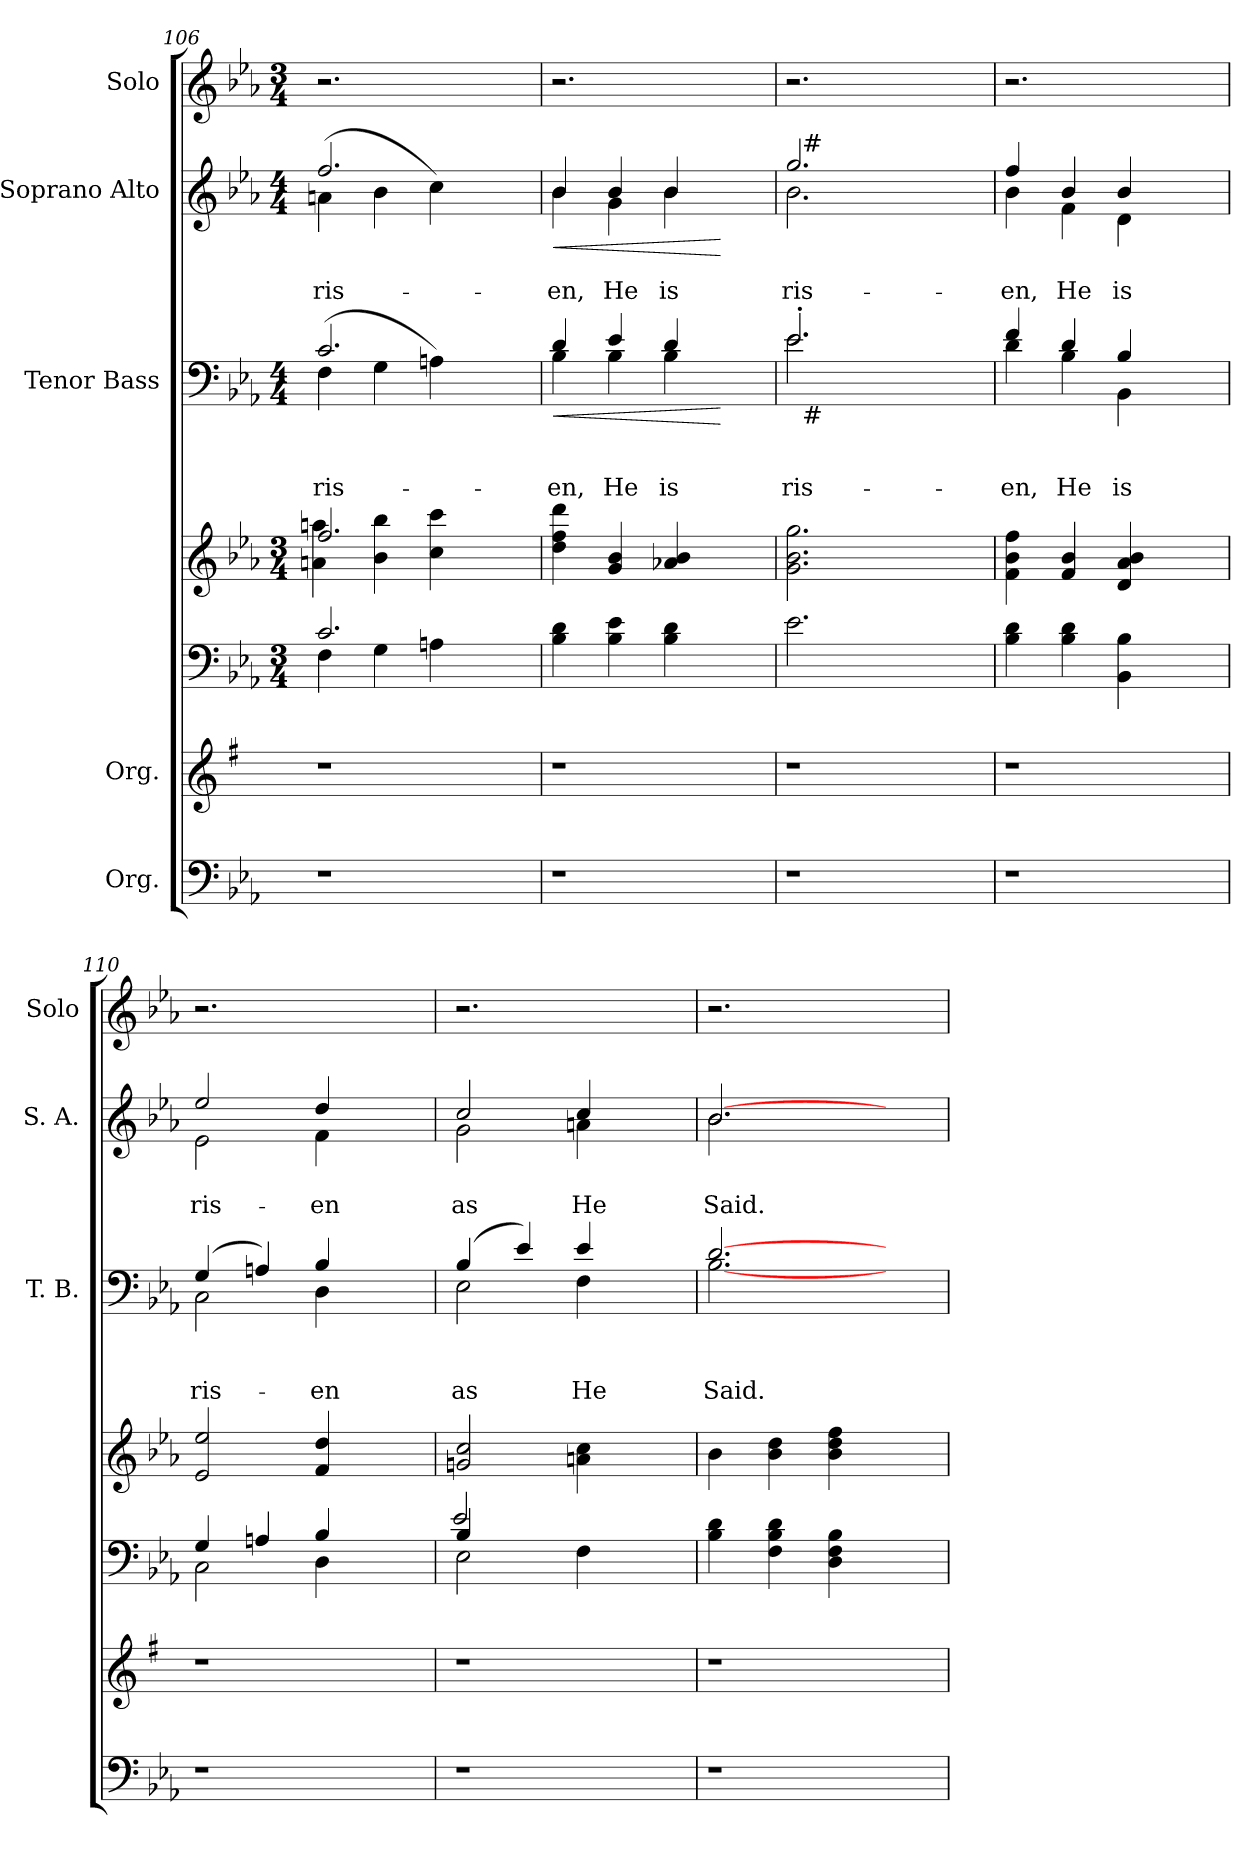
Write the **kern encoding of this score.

**kern	**kern	**kern	**kern	**kern	**text	**text	**text	**dynam	**kern	**text	**text	**dynam	**kern
*part7	*part6	*part5	*part4	*part3	*part3	*part3	*part3	*part3	*part2	*part2	*part2	*part2	*part1
*staff7	*staff6	*staff5	*staff4	*staff3	*staff3	*staff3	*staff3	*staff3	*staff2	*staff2	*staff2	*staff2	*staff1
*I"Org.	*I"Org.	*	*	*I"Tenor Bass	*	*	*	*	*I"Soprano Alto	*	*	*	*I"Solo
*	*	*	*	*I'T. B.	*	*	*	*	*I'S. A.	*	*	*	*I'Solo
*clefF4	*clefG2	*clefF4	*clefG2	*clefF4	*	*	*	*	*clefG2	*	*	*	*clefG2
*k[b-e-a-]	*k[f#]	*k[b-e-a-]	*k[b-e-a-]	*k[b-e-a-]	*	*	*	*	*k[b-e-a-]	*	*	*	*k[b-e-a-]
*E-:	*G:	*E-:	*E-:	*E-:	*	*	*	*	*E-:	*	*	*	*E-:
*	*	*M3/4	*M3/4	*M4/4	*	*	*	*	*M4/4	*	*	*	*M3/4
=106	=106	=106	=106	=106	=106	=106	=106	=106	=106	=106	=106	=106	=106
*	*	*^	*^	*^	*	*	*	*	*	*	*	*	*
!	!	!	!	!	!	!	!	!	!	!LO:LY:a	!	!	!	!LO:LY:b	!	!
*	*	*	*	*	*	*	*	*	*	*	*	*^	*	*	*	*
1r	1r	2.c/	4F\	2.ff/	4an\ 4aan\	(<4F\	2.c/	.	.	ris-	.	(<4an\	2.ff/	.	ris-	.	2.r
.	.	.	4G\	.	4b-\ 4bb-\	4G\	.	.	.	.	.	4b-\	.	.	.	.	.
.	.	.	4An\	.	4cc\ 4ccc\	4An\)	.	.	.	.	.	4cc\)	.	.	.	.	.
.	.	4ryy	4ryy	4ryy	4ryy	4ryy	4ryy	.	.	.	.	4ryy	4ryy	.	.	.	4ryy
=107	=107	=107	=107	=107	=107	=107	=107	=107	=107	=107	=107	=107	=107	=107	=107	=107	=107
!	!	!	!	!	!	!	!	!	!	!LO:LY:a	!LO:HP:b	!	!	!	!LO:LY:b	!LO:HP:b	!
*	*	*v	*v	*	*	*	*	*	*	*	*	*	*	*	*	*	*
*	*	*	*v	*v	*	*	*	*	*	*	*	*	*	*	*	*
1r	1r	4B-\ 4d\	4dd\ 4ff\ 4ddd\	4d/	4B-\	.	.	-en,	<	4b-/	4b-\	.	-en,	<	2.r
!	!	!	!	!	!	!	!	!LO:LY:a	!	!	!	!	!LO:LY:b	!	!
.	.	4B-\ 4e-\	4g/ 4b-/	4e-/	4B-\	.	.	He	.	4b-/	4g\	.	He	.	.
!	!	!	!	!	!	!	!	!LO:LY:a	!	!	!	!	!LO:LY:b	!	!
.	.	4B-\ 4d\	4a-X/ 4b-/	4d/	4B-\	.	.	is	.	4b-/	4b-\	.	is	.	.
.	.	4ryy	4ryy	4ryy	4ryy	.	.	.	[	4ryy	4ryy	.	.	[	4ryy
=108	=108	=108	=108	=108	=108	=108	=108	=108	=108	=108	=108	=108	=108	=108	=108
!	!	!	!	!	!	!	!	!LO:LY:a	!	!	!	!	!LO:LY:b	!	!
*	*	*	*	*	*^	*	*	*	*	*	*^	*	*	*	*
1r	1r	2.e-\	2.g\ 2.b-\ 2.gg\	2.e-'>/	2.e-\	32ryy	.	.	ris-	.	2.gg/	2.b-\	32ryy	.	ris-	.	2.r
!	!	!	!	!	!	!	!	!	!	!	!	!	!LO:TX:a:t=#	!	!	!	!
!	!	!	!	!	!	!LO:TX:b:t=#	!	!	!	!	!	!	!	!	!	!	!
.	.	.	.	.	.	2ryy	.	.	.	.	.	.	2ryy	.	.	.	.
.	.	.	.	.	.	4...ryy	.	.	.	.	.	.	4...ryy	.	.	.	.
.	.	4ryy	4ryy	4ryy	4ryy	.	.	.	.	.	4ryy	4ryy	.	.	.	.	4ryy
!!LO:LB:g=z
=109	=109	=109	=109	=109	=109	=109	=109	=109	=109	=109	=109	=109	=109	=109	=109	=109	=109
!	!	!	!	!	!	!	!	!	!LO:LY:a	!	!	!	!	!	!LO:LY:b	!	!
*	*	*	*	*	*v	*v	*	*	*	*	*	*	*	*	*	*	*
*	*	*	*	*	*	*	*	*	*	*	*v	*v	*	*	*	*
1r	1r	4B-\ 4d\	4f\ 4b-\ 4ff\	4f/	4d\	.	.	-en,	.	4ff/	4b-\	.	-en,	.	2.r
!	!	!	!	!	!	!	!	!LO:LY:a	!	!	!	!	!LO:LY:b	!	!
.	.	4B-\ 4d\	4f/ 4b-/	4d/	4B-\	.	.	He	.	4b-/	4f\	.	He	.	.
!	!	!	!	!	!	!	!	!LO:LY:a	!	!	!	!	!LO:LY:b	!	!
.	.	4BB-\ 4B-\	4d/ 4a-/ 4b-/	4B-/	4BB-\	.	.	is	.	4b-/	4d\	.	is	.	.
.	.	4ryy	4ryy	4ryy	4ryy	.	.	.	.	4ryy	4ryy	.	.	.	4ryy
=110	=110	=110	=110	=110	=110	=110	=110	=110	=110	=110	=110	=110	=110	=110	=110
*	*	*^	*	*	*	*	*	*	*	*	*	*	*	*	*
!	!	!	!	!	!	!	!	!	!LO:LY:a	!	!	!	!	!LO:LY:b	!	!
1r	1r	4G/	2C\	2e-/ 2ee-/	(4G/	2C\	.	.	ris-	.	2ee-/	2e-\	.	ris-	.	2.r
.	.	4An/	.	.	4An/)	.	.	.	.	.	.	.	.	.	.	.
!	!	!	!	!	!	!	!	!	!LO:LY:a	!	!	!	!	!LO:LY:b	!	!
.	.	4B-/	4D\	4f/ 4dd/	4B-/	4D\	.	.	-en	.	4dd/	4f\	.	-en	.	.
.	.	4ryy	4ryy	4ryy	4ryy	4ryy	.	.	.	.	4ryy	4ryy	.	.	.	4ryy
=111	=111	=111	=111	=111	=111	=111	=111	=111	=111	=111	=111	=111	=111	=111	=111	=111
*	*	*	*^	*	*	*	*	*	*	*	*	*	*	*	*	*
!	!	!	!	!	!	!	!	!	!	!LO:LY:a	!	!	!	!	!LO:LY:b	!	!
1r	1r	2E-\	4B-/	2e-/	2gn/ 2cc/	(4B-/	2E-\	.	.	as	.	2cc/	2g\	.	as	.	2.r
.	.	.	4ryy	.	.	4e-/)	.	.	.	.	.	.	.	.	.	.	.
!	!	!	!	!	!	!	!	!	!	!LO:LY:a	!	!	!	!	!LO:LY:b	!	!
.	.	4ryy	2ryy	4F\	4an\ 4cc\	4e-/	4F\	.	.	He	.	4cc/	4an\	.	He	.	.
.	.	4ryy	.	4ryy	4ryy	4ryy	4ryy	.	.	.	.	4ryy	4ryy	.	.	.	4ryy
=112	=112	=112	=112	=112	=112	=112	=112	=112	=112	=112	=112	=112	=112	=112	=112	=112	=112
!	!	!	!	!	!	!	!	!	!	!LO:LY:a	!	!	!	!	!LO:LY:b	!	!
*	*	*v	*v	*v	*	*	*	*	*	*	*	*	*	*	*	*	*
1r	1r	4B-\ 4d\	4b-\	[>2.d/	[<2.B-\	.	.	Said.	.	[>2.b-/	2.b-\	.	Said.	.	2.r
.	.	4F\ 4B-\ 4d\	4b-\ 4dd\	.	.	.	.	.	.	.	.	.	.	.	.
.	.	4D\ 4F\ 4B-\	4b-\ 4dd\ 4ff\	.	.	.	.	.	.	.	.	.	.	.	.
.	.	4ryy	4ryy	4ryy	4ryy	.	.	.	.	4ryy	4ryy	.	.	.	4ryy
*	*	*	*	*v	*v	*	*	*	*	*	*	*	*	*	*
*	*	*	*	*	*	*	*	*	*v	*v	*	*	*	*
=	=	=	=	=	=	=	=	=	=	=	=	=	=
*-	*-	*-	*-	*-	*-	*-	*-	*-	*-	*-	*-	*-	*-
